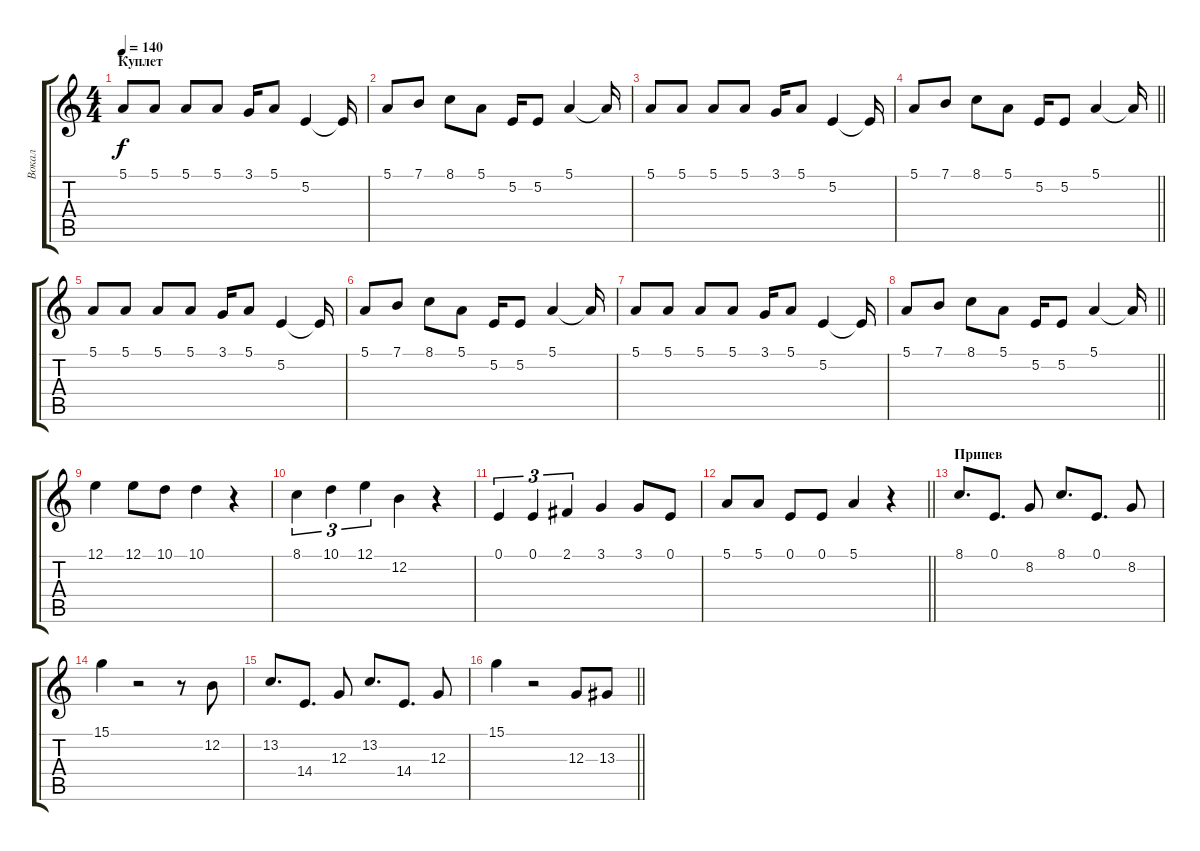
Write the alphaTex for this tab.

\track ("Вокал" "Вокал") {instrument flute}
\staff {score tabs}
\tuning (E4 B3 G3 D3 A2 E2) {hide}
\ts (4 4)
\section ("" "Куплет")
\tempo 140
\clef g2
\ks c
5.1.8{dy f} 5.1.8 5.1.8 5.1.8 3.1.16 5.1.8 5.2.4 5.2{t}.16 |
5.1.8 7.1.8 8.1.8 5.1.8 5.2.16 5.2.8 5.1.4 5.1{t}.16 |
5.1.8 5.1.8 5.1.8 5.1.8 3.1.16 5.1.8 5.2.4 5.2{t}.16 |
\barLineRight lightlight
5.1.8 7.1.8 8.1.8 5.1.8 5.2.16 5.2.8 5.1.4 5.1{t}.16 |
\section ("" " ")
5.1.8 5.1.8 5.1.8 5.1.8 3.1.16 5.1.8 5.2.4 5.2{t}.16 |
5.1.8 7.1.8 8.1.8 5.1.8 5.2.16 5.2.8 5.1.4 5.1{t}.16 |
5.1.8 5.1.8 5.1.8 5.1.8 3.1.16 5.1.8 5.2.4 5.2{t}.16 |
\barLineRight lightlight
5.1.8 7.1.8 8.1.8 5.1.8 5.2.16 5.2.8 5.1.4 5.1{t}.16 |
\section ("" " ")
12.1.4 12.1.8 10.1.8 10.1.4 r.4 |
8.1.4{tu (3 2)} 10.1.4{tu (3 2)} 12.1.4{tu (3 2)} 12.2.4 r.4 |
0.1.4{tu (3 2)} 0.1.4{tu (3 2)} 2.1.4{tu (3 2)} 3.1.4 3.1.8 0.1.8 |
\barLineRight lightlight
5.1.8 5.1.8 0.1.8 0.1.8 5.1.4 r.4 |
\section ("" "Припев")
8.1.8{d} 0.1.8{d} 8.2.8 8.1.8{d} 0.1.8{d} 8.2.8 |
15.1.4 r.2 r.8 12.2.8 |
13.2.8{d} 14.4.8{d} 12.3.8 13.2.8{d} 14.4.8{d} 12.3.8 |
\barLineRight lightlight
15.1.4 r.2 12.3.8 13.3.8
